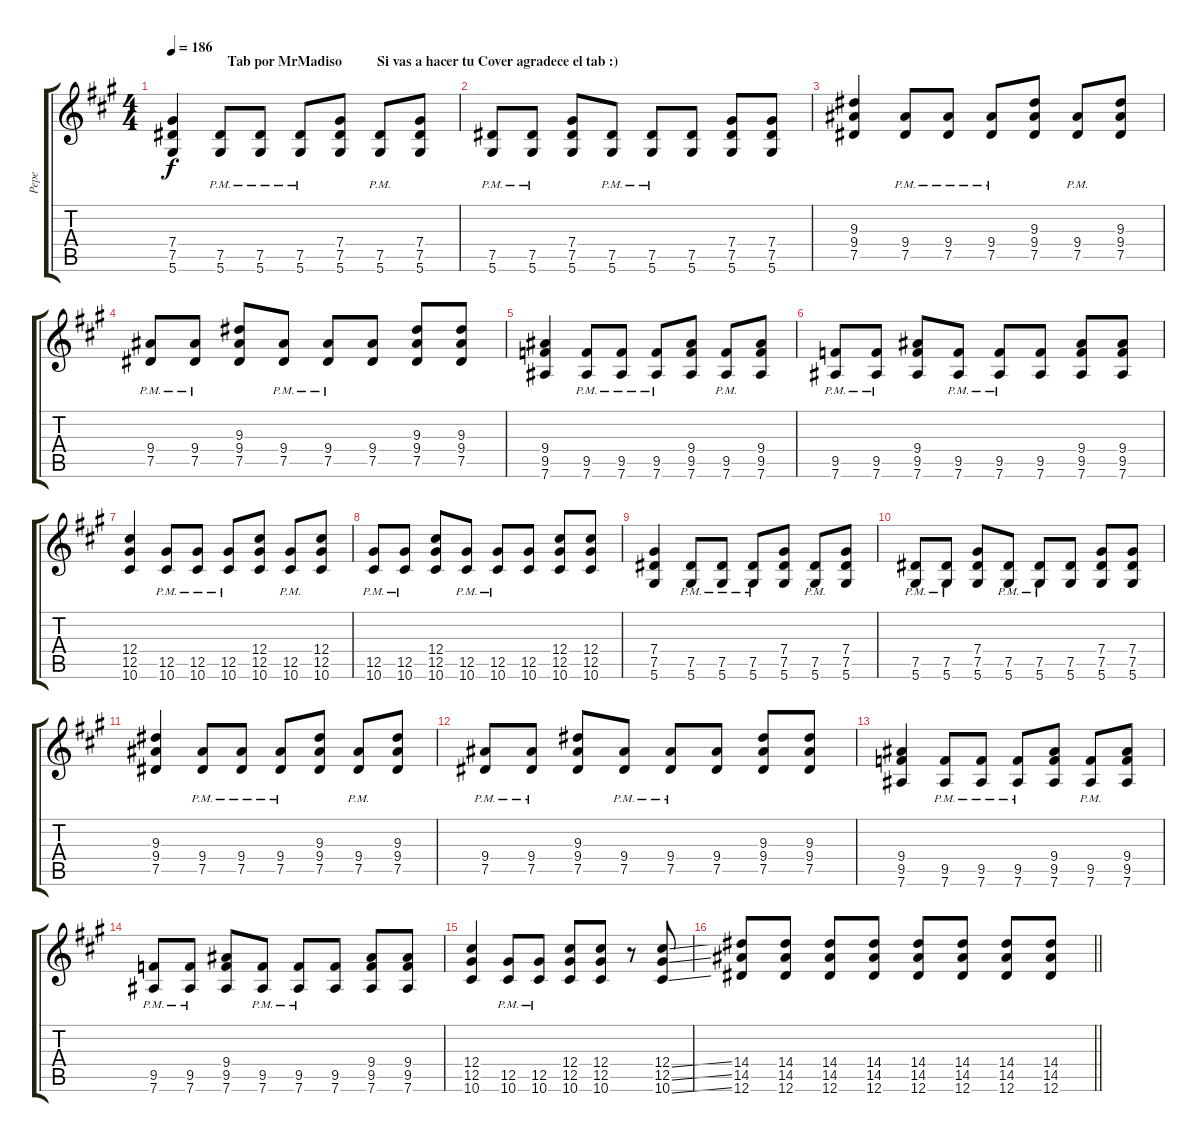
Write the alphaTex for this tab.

\track ("Pepe" "Pepe") {instrument distortionguitar}
\staff {score tabs}
\tuning (Eb4 Bb3 Gb3 Db3 Ab2 Eb2) {hide}
\ts (4 4)
\section ("" "                     Tab por MrMadiso          Si vas a hacer tu Cover agradece el tab :)")
\tempo 186
\clef g2
\ks a
(7.4 7.5 5.6).4{dy f instrument distortionguitar} (7.5{pm} 5.6{pm}).8 (7.5{pm} 5.6{pm}).8 (7.5{pm} 5.6{pm}).8 (7.4 7.5 5.6).8 (7.5{pm} 5.6{pm}).8 (7.4 7.5 5.6).8 |
(7.5{pm} 5.6{pm}).8 (7.5{pm} 5.6{pm}).8 (7.4 7.5 5.6).8 (7.5{pm} 5.6{pm}).8 (7.5{pm} 5.6{pm}).8 (7.5 5.6).8 (7.4 7.5 5.6).8 (7.4 7.5 5.6).8 |
(9.3 9.4 7.5).4 (9.4{pm} 7.5{pm}).8 (9.4{pm} 7.5{pm}).8 (9.4{pm} 7.5{pm}).8 (9.3 9.4 7.5).8 (9.4{pm} 7.5{pm}).8 (9.3 9.4 7.5).8 |
(9.4{pm} 7.5{pm}).8 (9.4{pm} 7.5{pm}).8 (9.3 9.4 7.5).8 (9.4{pm} 7.5{pm}).8 (9.4{pm} 7.5{pm}).8 (9.4 7.5).8 (9.3 9.4 7.5).8 (9.3 9.4 7.5).8 |
(9.4 9.5 7.6).4 (9.5{pm} 7.6{pm}).8 (9.5{pm} 7.6{pm}).8 (9.5{pm} 7.6{pm}).8 (9.4 9.5 7.6).8 (9.5{pm} 7.6{pm}).8 (9.4 9.5 7.6).8 |
(9.5{pm} 7.6{pm}).8 (9.5{pm} 7.6{pm}).8 (9.4 9.5 7.6).8 (9.5{pm} 7.6{pm}).8 (9.5{pm} 7.6{pm}).8 (9.5 7.6).8 (9.4 9.5 7.6).8 (9.4 9.5 7.6).8 |
(12.4 12.5 10.6).4 (12.5{pm} 10.6{pm}).8 (12.5{pm} 10.6{pm}).8 (12.5{pm} 10.6{pm}).8 (12.4 12.5 10.6).8 (12.5{pm} 10.6{pm}).8 (12.4 12.5 10.6).8 |
(12.5{pm} 10.6{pm}).8 (12.5{pm} 10.6{pm}).8 (12.4 12.5 10.6).8 (12.5{pm} 10.6{pm}).8 (12.5{pm} 10.6{pm}).8 (12.5 10.6).8 (12.4 12.5 10.6).8 (12.4 12.5 10.6).8 |
(7.4 7.5 5.6).4 (7.5{pm} 5.6{pm}).8 (7.5{pm} 5.6{pm}).8 (7.5{pm} 5.6{pm}).8 (7.4 7.5 5.6).8 (7.5{pm} 5.6{pm}).8 (7.4 7.5 5.6).8 |
(7.5{pm} 5.6{pm}).8 (7.5{pm} 5.6{pm}).8 (7.4 7.5 5.6).8 (7.5{pm} 5.6{pm}).8 (7.5{pm} 5.6{pm}).8 (7.5 5.6).8 (7.4 7.5 5.6).8 (7.4 7.5 5.6).8 |
(9.3 9.4 7.5).4 (9.4{pm} 7.5{pm}).8 (9.4{pm} 7.5{pm}).8 (9.4{pm} 7.5{pm}).8 (9.3 9.4 7.5).8 (9.4{pm} 7.5{pm}).8 (9.3 9.4 7.5).8 |
(9.4{pm} 7.5{pm}).8 (9.4{pm} 7.5{pm}).8 (9.3 9.4 7.5).8 (9.4{pm} 7.5{pm}).8 (9.4{pm} 7.5{pm}).8 (9.4 7.5).8 (9.3 9.4 7.5).8 (9.3 9.4 7.5).8 |
(9.4 9.5 7.6).4 (9.5{pm} 7.6{pm}).8 (9.5{pm} 7.6{pm}).8 (9.5{pm} 7.6{pm}).8 (9.4 9.5 7.6).8 (9.5{pm} 7.6{pm}).8 (9.4 9.5 7.6).8 |
(9.5{pm} 7.6{pm}).8 (9.5{pm} 7.6{pm}).8 (9.4 9.5 7.6).8 (9.5{pm} 7.6{pm}).8 (9.5{pm} 7.6{pm}).8 (9.5 7.6).8 (9.4 9.5 7.6).8 (9.4 9.5 7.6).8 |
(12.4 12.5 10.6).4 (12.5{pm} 10.6{pm}).8 (12.5{pm} 10.6{pm}).8 (12.4 12.5 10.6).8 (12.4 12.5 10.6).8 r.8 (12.4{ss} 12.5{ss} 10.6{ss}).8 |
\barLineRight lightlight
(14.4 14.5 12.6).8 (14.4 14.5 12.6).8 (14.4 14.5 12.6).8 (14.4 14.5 12.6).8 (14.4 14.5 12.6).8 (14.4 14.5 12.6).8 (14.4 14.5 12.6).8 (14.4 14.5 12.6).8
